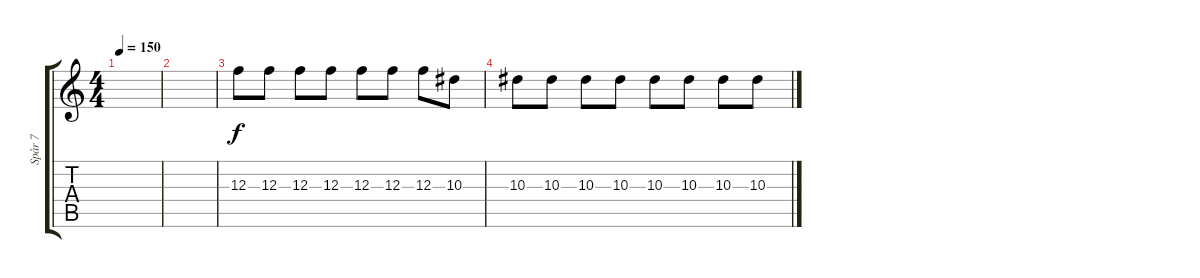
\track ("Spår 7" "Spår 7") {instrument distortionguitar}
\staff {score tabs}
\tuning (D4 A3 F3 C3 G2 C2) {hide}
\ts (4 4)
\tempo 150
\clef g2
\ks c
|
|
12.3.8 12.3.8 12.3.8 12.3.8 12.3.8 12.3.8 12.3.8 10.3.8 |
10.3.8 10.3.8 10.3.8 10.3.8 10.3.8 10.3.8 10.3.8 10.3.8
